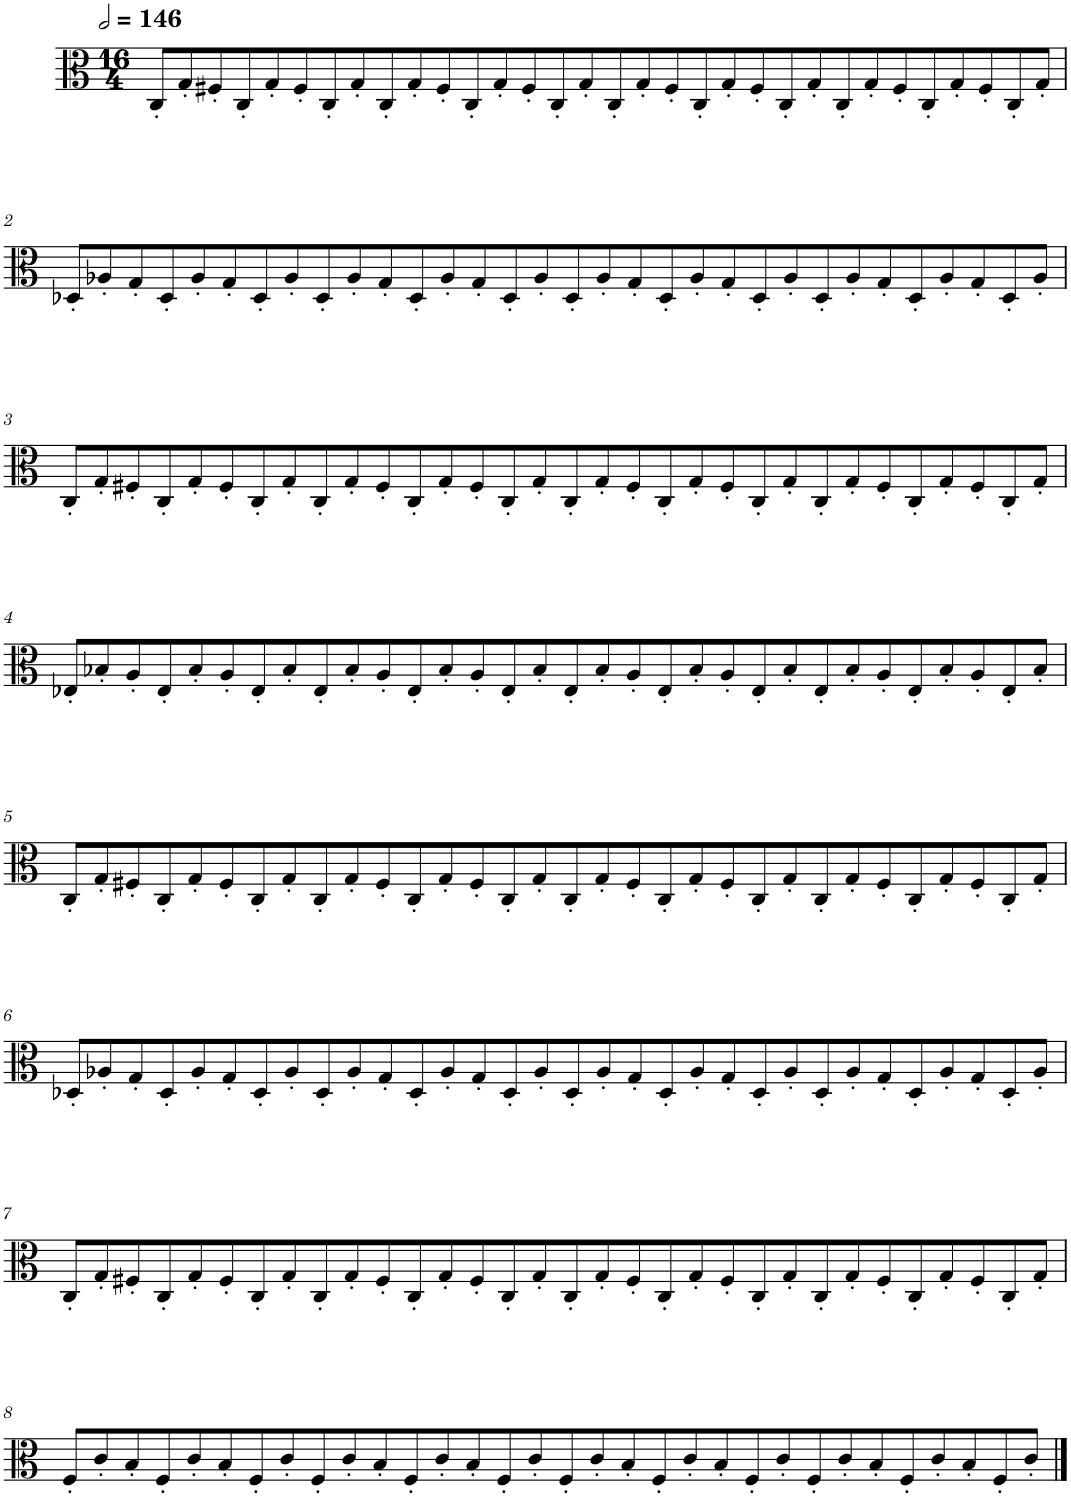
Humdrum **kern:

**kern
*part1
*staff1
*I"Viola
*I'Vla.
*clefC3
*k[]
*M16/4
*MM292
=1
8C'/L
8G'/
8F#X'/
8C'/
8G'/
8F#'/
8C'/
8G'/
8C'/
8G'/
8F#'/
8C'/
8G'/
8F#'/
8C'/
8G'/
8C'/
8G'/
8F#'/
8C'/
8G'/
8F#'/
8C'/
8G'/
8C'/
8G'/
8F#'/
8C'/
8G'/
8F#'/
8C'/
8G'/J
!!LO:LB:g=z
=2
8D-X'/L
8A-X'/
8G'/
8D-'/
8A-'/
8G'/
8D-'/
8A-'/
8D-'/
8A-'/
8G'/
8D-'/
8A-'/
8G'/
8D-'/
8A-'/
8D-'/
8A-'/
8G'/
8D-'/
8A-'/
8G'/
8D-'/
8A-'/
8D-'/
8A-'/
8G'/
8D-'/
8A-'/
8G'/
8D-'/
8A-'/J
!!LO:LB:g=z
=3
8C'/L
8G'/
8F#X'/
8C'/
8G'/
8F#'/
8C'/
8G'/
8C'/
8G'/
8F#'/
8C'/
8G'/
8F#'/
8C'/
8G'/
8C'/
8G'/
8F#'/
8C'/
8G'/
8F#'/
8C'/
8G'/
8C'/
8G'/
8F#'/
8C'/
8G'/
8F#'/
8C'/
8G'/J
!!LO:LB:g=z
=4
8E-X'/L
8B-X'/
8A'/
8E-'/
8B-'/
8A'/
8E-'/
8B-'/
8E-'/
8B-'/
8A'/
8E-'/
8B-'/
8A'/
8E-'/
8B-'/
8E-'/
8B-'/
8A'/
8E-'/
8B-'/
8A'/
8E-'/
8B-'/
8E-'/
8B-'/
8A'/
8E-'/
8B-'/
8A'/
8E-'/
8B-'/J
!!LO:LB:g=z
=5
8C'/L
8G'/
8F#X'/
8C'/
8G'/
8F#'/
8C'/
8G'/
8C'/
8G'/
8F#'/
8C'/
8G'/
8F#'/
8C'/
8G'/
8C'/
8G'/
8F#'/
8C'/
8G'/
8F#'/
8C'/
8G'/
8C'/
8G'/
8F#'/
8C'/
8G'/
8F#'/
8C'/
8G'/J
!!LO:LB:g=z
=6
8D-X'/L
8A-X'/
8G'/
8D-'/
8A-'/
8G'/
8D-'/
8A-'/
8D-'/
8A-'/
8G'/
8D-'/
8A-'/
8G'/
8D-'/
8A-'/
8D-'/
8A-'/
8G'/
8D-'/
8A-'/
8G'/
8D-'/
8A-'/
8D-'/
8A-'/
8G'/
8D-'/
8A-'/
8G'/
8D-'/
8A-'/J
!!LO:LB:g=z
=7
8C'/L
8G'/
8F#X'/
8C'/
8G'/
8F#'/
8C'/
8G'/
8C'/
8G'/
8F#'/
8C'/
8G'/
8F#'/
8C'/
8G'/
8C'/
8G'/
8F#'/
8C'/
8G'/
8F#'/
8C'/
8G'/
8C'/
8G'/
8F#'/
8C'/
8G'/
8F#'/
8C'/
8G'/J
!!LO:LB:g=z
=8
8F'/L
8c'/
8B'/
8F'/
8c'/
8B'/
8F'/
8c'/
8F'/
8c'/
8B'/
8F'/
8c'/
8B'/
8F'/
8c'/
8F'/
8c'/
8B'/
8F'/
8c'/
8B'/
8F'/
8c'/
8F'/
8c'/
8B'/
8F'/
8c'/
8B'/
8F'/
8c'/J
==
*-
